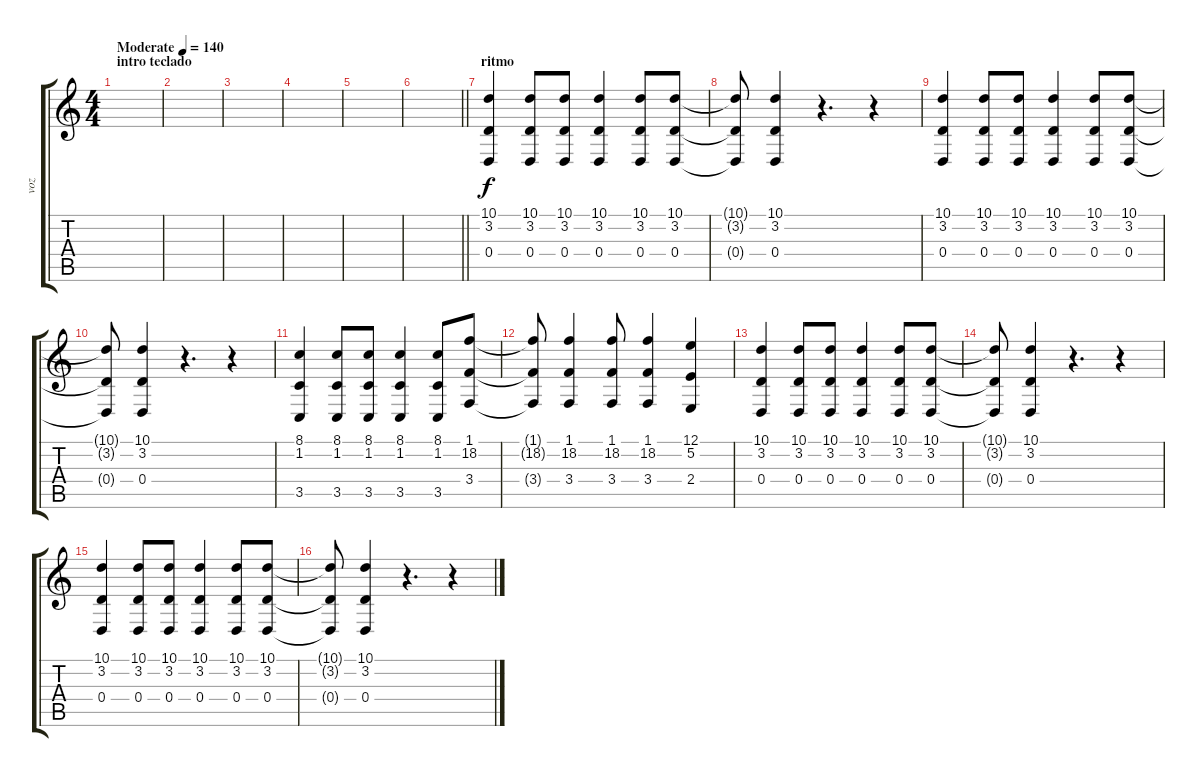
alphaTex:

\track ("voz" "voz") {instrument choiraahs}
\staff {score tabs}
\tuning (E4 B3 G3 D3 A2 E2) {hide}
\ts (4 4)
\section ("" "intro teclado")
\tempo (140 "Moderate")
\clef g2
\ks c
|
|
|
|
|
\barLineRight lightlight
|
\section ("" "ritmo")
(10.1 3.2 0.4).4 (10.1 3.2 0.4).8 (10.1 3.2 0.4).8 (10.1 3.2 0.4).4 (10.1 3.2 0.4).8 (10.1 3.2 0.4).8 |
(10.1{t} 3.2{t} 0.4{t}).8 (10.1 3.2 0.4).4 r.4{d} r.4 |
(10.1 3.2 0.4).4 (10.1 3.2 0.4).8 (10.1 3.2 0.4).8 (10.1 3.2 0.4).4 (10.1 3.2 0.4).8 (10.1 3.2 0.4).8 |
(10.1{t} 3.2{t} 0.4{t}).8 (10.1 3.2 0.4).4 r.4{d} r.4 |
(8.1 1.2 3.5).4 (8.1 1.2 3.5).8 (8.1 1.2 3.5).8 (8.1 1.2 3.5).4 (8.1 1.2 3.5).8 (1.1 18.2 3.4).8 |
(1.1{t} 18.2{t} 3.4{t}).8 (1.1 18.2 3.4).4 (1.1 18.2 3.4).8 (1.1 18.2 3.4).4 (12.1 5.2 2.4).4 |
(10.1 3.2 0.4).4 (10.1 3.2 0.4).8 (10.1 3.2 0.4).8 (10.1 3.2 0.4).4 (10.1 3.2 0.4).8 (10.1 3.2 0.4).8 |
(10.1{t} 3.2{t} 0.4{t}).8 (10.1 3.2 0.4).4 r.4{d} r.4 |
(10.1 3.2 0.4).4 (10.1 3.2 0.4).8 (10.1 3.2 0.4).8 (10.1 3.2 0.4).4 (10.1 3.2 0.4).8 (10.1 3.2 0.4).8 |
(10.1{t} 3.2{t} 0.4{t}).8 (10.1 3.2 0.4).4 r.4{d} r.4
